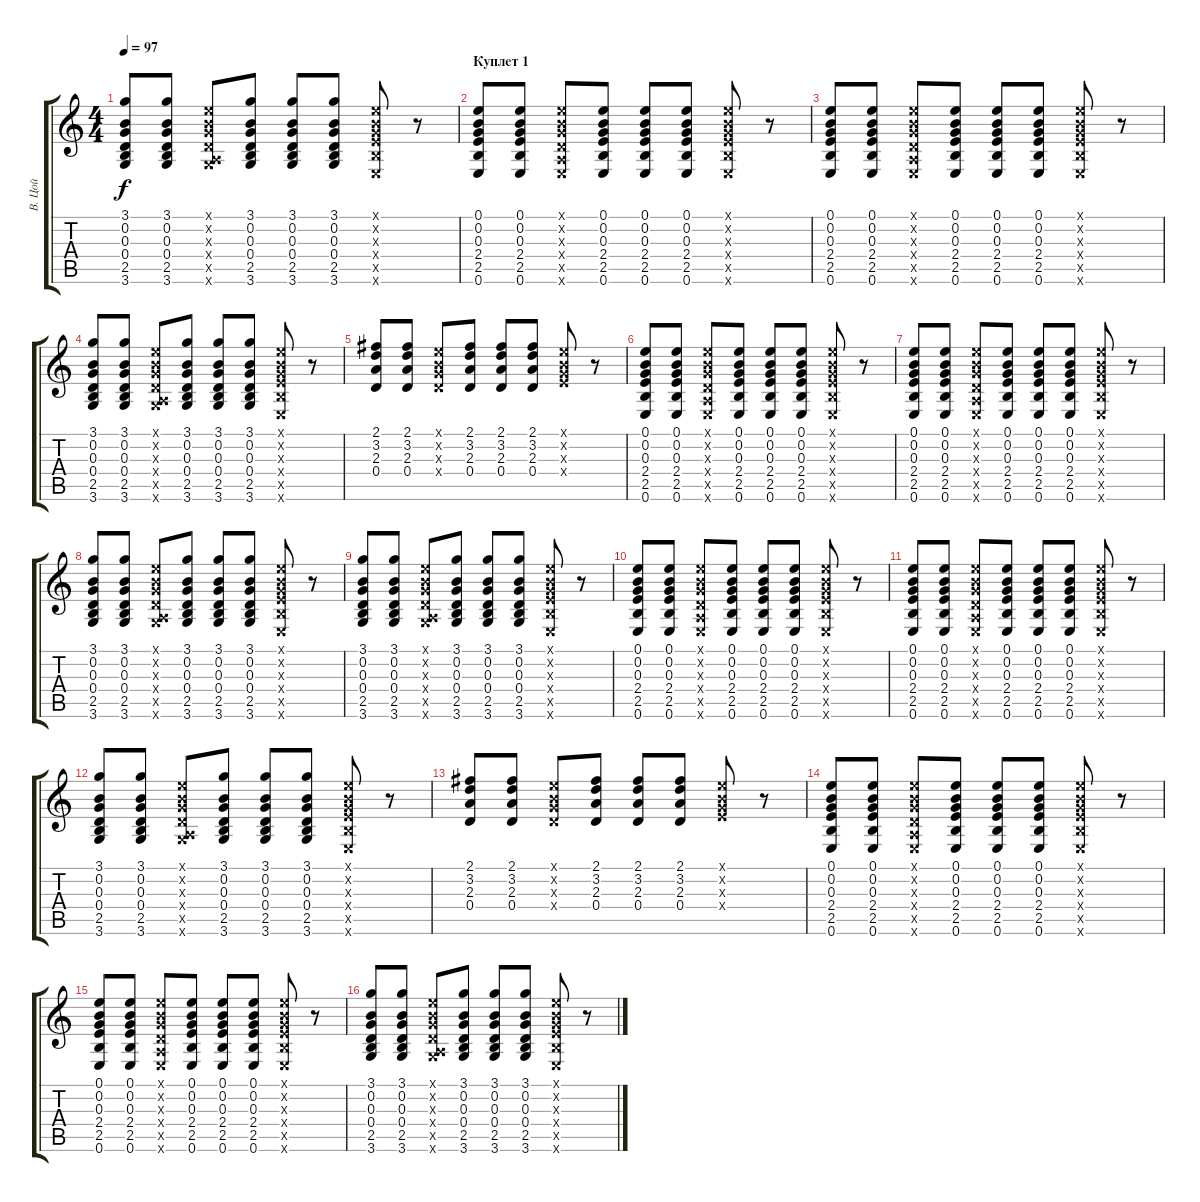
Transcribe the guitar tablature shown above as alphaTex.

\track ("В. Цой" "В. Цой") {instrument acousticguitarsteel}
\staff {score tabs}
\tuning (E4 B3 G3 D3 A2 E2) {hide}
\ts (4 4)
\tempo 97
\clef g2
\ks c
(3.1 0.2 0.3 0.4 2.5 3.6).8{dy f} (3.1 0.2 0.3 0.4 2.5 3.6).8 (0.1{x} 0.2{x} 0.3{x} 0.4{x} 0.5{x} 3.6{x}).8 (3.1 0.2 0.3 0.4 2.5 3.6).8 (3.1 0.2 0.3 0.4 2.5 3.6).8 (3.1 0.2 0.3 0.4 2.5 3.6).8 (0.1{x} 0.2{x} 0.3{x} 2.4{x} 2.5{x} 0.6{x}).8 r.8 |
\section ("" "Куплет 1")
(0.1 0.2 0.3 2.4 2.5 0.6).8 (0.1 0.2 0.3 2.4 2.5 0.6).8 (0.1{x} 0.2{x} 0.3{x} 0.4{x} 0.5{x} 0.6{x}).8 (0.1 0.2 0.3 2.4 2.5 0.6).8 (0.1 0.2 0.3 2.4 2.5 0.6).8 (0.1 0.2 0.3 2.4 2.5 0.6).8 (0.1{x} 0.2{x} 0.3{x} 2.4{x} 2.5{x} 0.6{x}).8 r.8 |
(0.1 0.2 0.3 2.4 2.5 0.6).8 (0.1 0.2 0.3 2.4 2.5 0.6).8 (0.1{x} 0.2{x} 0.3{x} 0.4{x} 0.5{x} 0.6{x}).8 (0.1 0.2 0.3 2.4 2.5 0.6).8 (0.1 0.2 0.3 2.4 2.5 0.6).8 (0.1 0.2 0.3 2.4 2.5 0.6).8 (0.1{x} 0.2{x} 0.3{x} 2.4{x} 2.5{x} 0.6{x}).8 r.8 |
(3.1 0.2 0.3 0.4 2.5 3.6).8 (3.1 0.2 0.3 0.4 2.5 3.6).8 (0.1{x} 0.2{x} 0.3{x} 0.4{x} 0.5{x} 3.6{x}).8 (3.1 0.2 0.3 0.4 2.5 3.6).8 (3.1 0.2 0.3 0.4 2.5 3.6).8 (3.1 0.2 0.3 0.4 2.5 3.6).8 (0.1{x} 0.2{x} 0.3{x} 2.4{x} 2.5{x} 0.6{x}).8 r.8 |
(2.1 3.2 2.3 0.4).8 (2.1 3.2 2.3 0.4).8 (0.1{x} 0.2{x} 0.3{x} 0.4{x}).8 (2.1 3.2 2.3 0.4).8 (2.1 3.2 2.3 0.4).8 (2.1 3.2 2.3 0.4).8 (0.1{x} 0.2{x} 0.3{x} 2.4{x}).8 r.8 |
(0.1 0.2 0.3 2.4 2.5 0.6).8 (0.1 0.2 0.3 2.4 2.5 0.6).8 (0.1{x} 0.2{x} 0.3{x} 0.4{x} 0.5{x} 0.6{x}).8 (0.1 0.2 0.3 2.4 2.5 0.6).8 (0.1 0.2 0.3 2.4 2.5 0.6).8 (0.1 0.2 0.3 2.4 2.5 0.6).8 (0.1{x} 0.2{x} 0.3{x} 2.4{x} 2.5{x} 0.6{x}).8 r.8 |
(0.1 0.2 0.3 2.4 2.5 0.6).8 (0.1 0.2 0.3 2.4 2.5 0.6).8 (0.1{x} 0.2{x} 0.3{x} 0.4{x} 0.5{x} 0.6{x}).8 (0.1 0.2 0.3 2.4 2.5 0.6).8 (0.1 0.2 0.3 2.4 2.5 0.6).8 (0.1 0.2 0.3 2.4 2.5 0.6).8 (0.1{x} 0.2{x} 0.3{x} 2.4{x} 2.5{x} 0.6{x}).8 r.8 |
(3.1 0.2 0.3 0.4 2.5 3.6).8 (3.1 0.2 0.3 0.4 2.5 3.6).8 (0.1{x} 0.2{x} 0.3{x} 0.4{x} 0.5{x} 3.6{x}).8 (3.1 0.2 0.3 0.4 2.5 3.6).8 (3.1 0.2 0.3 0.4 2.5 3.6).8 (3.1 0.2 0.3 0.4 2.5 3.6).8 (0.1{x} 0.2{x} 0.3{x} 2.4{x} 2.5{x} 0.6{x}).8 r.8 |
(3.1 0.2 0.3 0.4 2.5 3.6).8 (3.1 0.2 0.3 0.4 2.5 3.6).8 (0.1{x} 0.2{x} 0.3{x} 0.4{x} 0.5{x} 3.6{x}).8 (3.1 0.2 0.3 0.4 2.5 3.6).8 (3.1 0.2 0.3 0.4 2.5 3.6).8 (3.1 0.2 0.3 0.4 2.5 3.6).8 (0.1{x} 0.2{x} 0.3{x} 2.4{x} 2.5{x} 0.6{x}).8 r.8 |
(0.1 0.2 0.3 2.4 2.5 0.6).8 (0.1 0.2 0.3 2.4 2.5 0.6).8 (0.1{x} 0.2{x} 0.3{x} 0.4{x} 0.5{x} 0.6{x}).8 (0.1 0.2 0.3 2.4 2.5 0.6).8 (0.1 0.2 0.3 2.4 2.5 0.6).8 (0.1 0.2 0.3 2.4 2.5 0.6).8 (0.1{x} 0.2{x} 0.3{x} 2.4{x} 2.5{x} 0.6{x}).8 r.8 |
(0.1 0.2 0.3 2.4 2.5 0.6).8 (0.1 0.2 0.3 2.4 2.5 0.6).8 (0.1{x} 0.2{x} 0.3{x} 0.4{x} 0.5{x} 0.6{x}).8 (0.1 0.2 0.3 2.4 2.5 0.6).8 (0.1 0.2 0.3 2.4 2.5 0.6).8 (0.1 0.2 0.3 2.4 2.5 0.6).8 (0.1{x} 0.2{x} 0.3{x} 2.4{x} 2.5{x} 0.6{x}).8 r.8 |
(3.1 0.2 0.3 0.4 2.5 3.6).8 (3.1 0.2 0.3 0.4 2.5 3.6).8 (0.1{x} 0.2{x} 0.3{x} 0.4{x} 0.5{x} 3.6{x}).8 (3.1 0.2 0.3 0.4 2.5 3.6).8 (3.1 0.2 0.3 0.4 2.5 3.6).8 (3.1 0.2 0.3 0.4 2.5 3.6).8 (0.1{x} 0.2{x} 0.3{x} 2.4{x} 2.5{x} 0.6{x}).8 r.8 |
(2.1 3.2 2.3 0.4).8 (2.1 3.2 2.3 0.4).8 (0.1{x} 0.2{x} 0.3{x} 0.4{x}).8 (2.1 3.2 2.3 0.4).8 (2.1 3.2 2.3 0.4).8 (2.1 3.2 2.3 0.4).8 (0.1{x} 0.2{x} 0.3{x} 2.4{x}).8 r.8 |
(0.1 0.2 0.3 2.4 2.5 0.6).8 (0.1 0.2 0.3 2.4 2.5 0.6).8 (0.1{x} 0.2{x} 0.3{x} 0.4{x} 0.5{x} 0.6{x}).8 (0.1 0.2 0.3 2.4 2.5 0.6).8 (0.1 0.2 0.3 2.4 2.5 0.6).8 (0.1 0.2 0.3 2.4 2.5 0.6).8 (0.1{x} 0.2{x} 0.3{x} 2.4{x} 2.5{x} 0.6{x}).8 r.8 |
(0.1 0.2 0.3 2.4 2.5 0.6).8 (0.1 0.2 0.3 2.4 2.5 0.6).8 (0.1{x} 0.2{x} 0.3{x} 0.4{x} 0.5{x} 0.6{x}).8 (0.1 0.2 0.3 2.4 2.5 0.6).8 (0.1 0.2 0.3 2.4 2.5 0.6).8 (0.1 0.2 0.3 2.4 2.5 0.6).8 (0.1{x} 0.2{x} 0.3{x} 2.4{x} 2.5{x} 0.6{x}).8 r.8 |
(3.1 0.2 0.3 0.4 2.5 3.6).8 (3.1 0.2 0.3 0.4 2.5 3.6).8 (0.1{x} 0.2{x} 0.3{x} 0.4{x} 0.5{x} 3.6{x}).8 (3.1 0.2 0.3 0.4 2.5 3.6).8 (3.1 0.2 0.3 0.4 2.5 3.6).8 (3.1 0.2 0.3 0.4 2.5 3.6).8 (0.1{x} 0.2{x} 0.3{x} 2.4{x} 2.5{x} 0.6{x}).8 r.8
